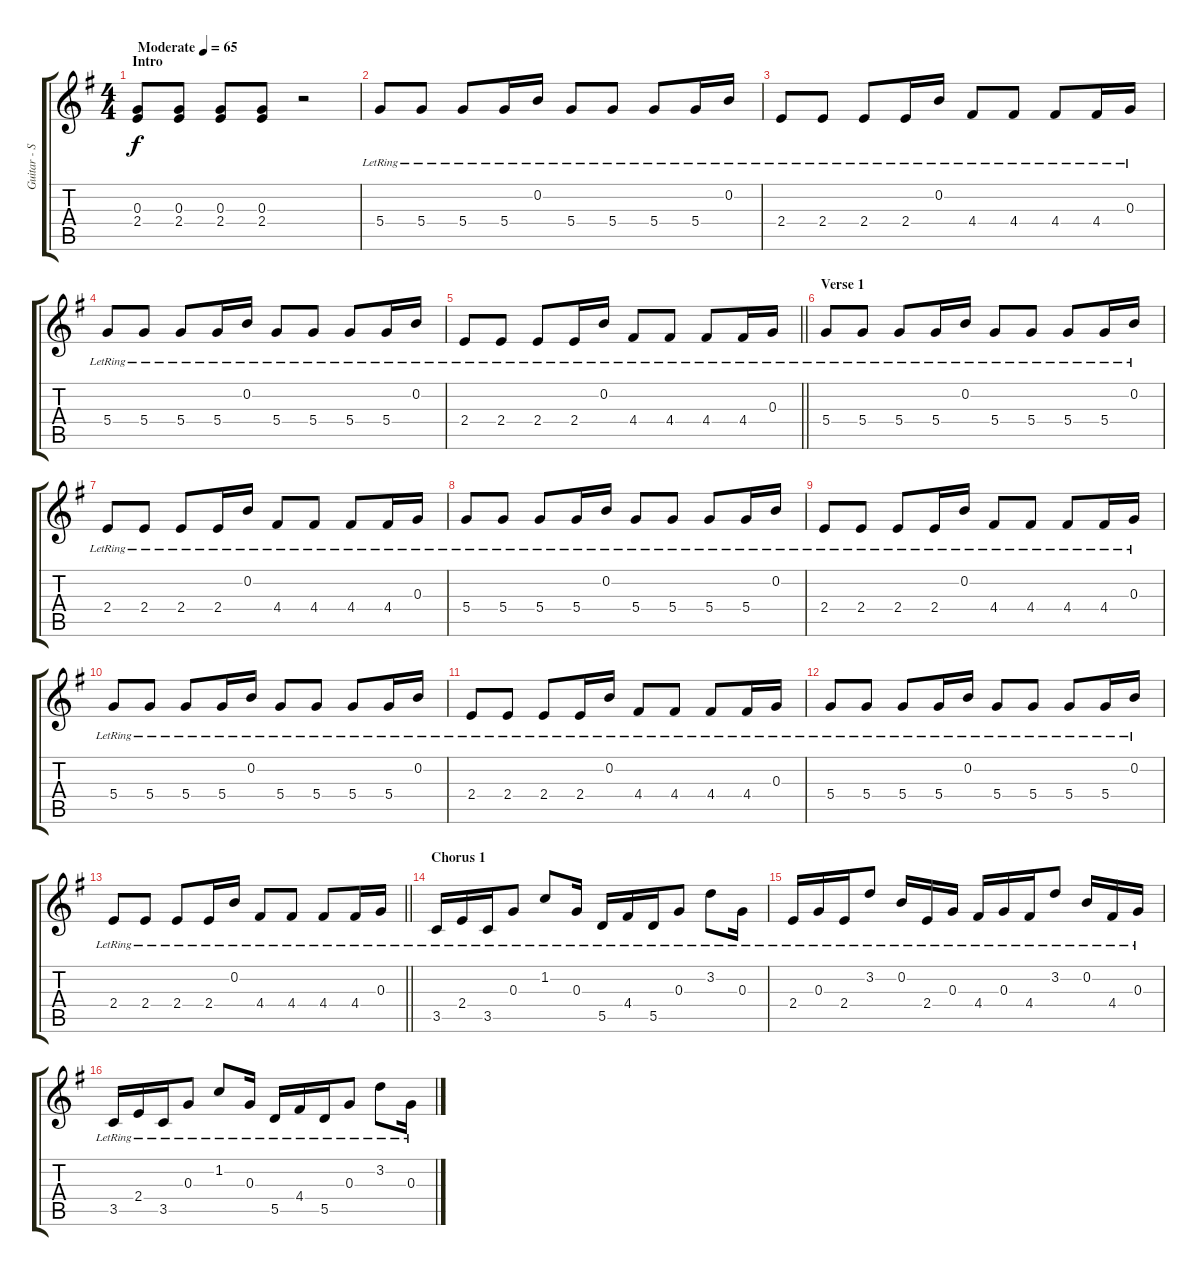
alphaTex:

\track ("Guitar - Simon Neil" "Guitar - S") {instrument electricguitarclean}
\staff {score tabs}
\tuning (E4 B3 G3 D3 A2 D2) {hide}
\ts (4 4)
\section ("" "Intro")
\tempo (65 "Moderate")
\clef g2
\ks g
(0.3 2.4).8{dy f instrument electricguitarclean} (0.3 2.4).8 (0.3 2.4).8 (0.3 2.4).8 r.2 |
5.4{lr}.8 5.4{lr}.8 5.4{lr}.8 5.4{lr}.16 0.2{lr}.16 5.4{lr}.8 5.4{lr}.8 5.4{lr}.8 5.4{lr}.16 0.2{lr}.16 |
2.4{lr}.8 2.4{lr}.8 2.4{lr}.8 2.4{lr}.16 0.2{lr}.16 4.4{lr}.8 4.4{lr}.8 4.4{lr}.8 4.4{lr}.16 0.3{lr}.16 |
5.4{lr}.8 5.4{lr}.8 5.4{lr}.8 5.4{lr}.16 0.2{lr}.16 5.4{lr}.8 5.4{lr}.8 5.4{lr}.8 5.4{lr}.16 0.2{lr}.16 |
\barLineRight lightlight
2.4{lr}.8 2.4{lr}.8 2.4{lr}.8 2.4{lr}.16 0.2{lr}.16 4.4{lr}.8 4.4{lr}.8 4.4{lr}.8 4.4{lr}.16 0.3{lr}.16 |
\section ("" "Verse 1")
5.4{lr}.8 5.4{lr}.8 5.4{lr}.8 5.4{lr}.16 0.2{lr}.16 5.4{lr}.8 5.4{lr}.8 5.4{lr}.8 5.4{lr}.16 0.2{lr}.16 |
2.4{lr}.8 2.4{lr}.8 2.4{lr}.8 2.4{lr}.16 0.2{lr}.16 4.4{lr}.8 4.4{lr}.8 4.4{lr}.8 4.4{lr}.16 0.3{lr}.16 |
5.4{lr}.8 5.4{lr}.8 5.4{lr}.8 5.4{lr}.16 0.2{lr}.16 5.4{lr}.8 5.4{lr}.8 5.4{lr}.8 5.4{lr}.16 0.2{lr}.16 |
2.4{lr}.8 2.4{lr}.8 2.4{lr}.8 2.4{lr}.16 0.2{lr}.16 4.4{lr}.8 4.4{lr}.8 4.4{lr}.8 4.4{lr}.16 0.3{lr}.16 |
5.4{lr}.8 5.4{lr}.8 5.4{lr}.8 5.4{lr}.16 0.2{lr}.16 5.4{lr}.8 5.4{lr}.8 5.4{lr}.8 5.4{lr}.16 0.2{lr}.16 |
2.4{lr}.8 2.4{lr}.8 2.4{lr}.8 2.4{lr}.16 0.2{lr}.16 4.4{lr}.8 4.4{lr}.8 4.4{lr}.8 4.4{lr}.16 0.3{lr}.16 |
5.4{lr}.8 5.4{lr}.8 5.4{lr}.8 5.4{lr}.16 0.2{lr}.16 5.4{lr}.8 5.4{lr}.8 5.4{lr}.8 5.4{lr}.16 0.2{lr}.16 |
\barLineRight lightlight
2.4{lr}.8 2.4{lr}.8 2.4{lr}.8 2.4{lr}.16 0.2{lr}.16 4.4{lr}.8 4.4{lr}.8 4.4{lr}.8 4.4{lr}.16 0.3{lr}.16 |
\section ("" "Chorus 1")
3.5{lr}.16 2.4{lr}.16 3.5{lr}.16 0.3{lr}.8 1.2{lr}.8 0.3{lr}.16 5.5{lr}.16 4.4{lr}.16 5.5{lr}.16 0.3{lr}.8 3.2{lr}.8 0.3{lr}.16 |
2.4{lr}.16 0.3{lr}.16 2.4{lr}.16 3.2{lr}.8 0.2{lr}.16 2.4{lr}.16 0.3{lr}.16 4.4{lr}.16 0.3{lr}.16 4.4{lr}.16 3.2{lr}.8 0.2{lr}.16 4.4{lr}.16 0.3{lr}.16 |
3.5{lr}.16 2.4{lr}.16 3.5{lr}.16 0.3{lr}.8 1.2{lr}.8 0.3{lr}.16 5.5{lr}.16 4.4{lr}.16 5.5{lr}.16 0.3{lr}.8 3.2{lr}.8 0.3{lr}.16
